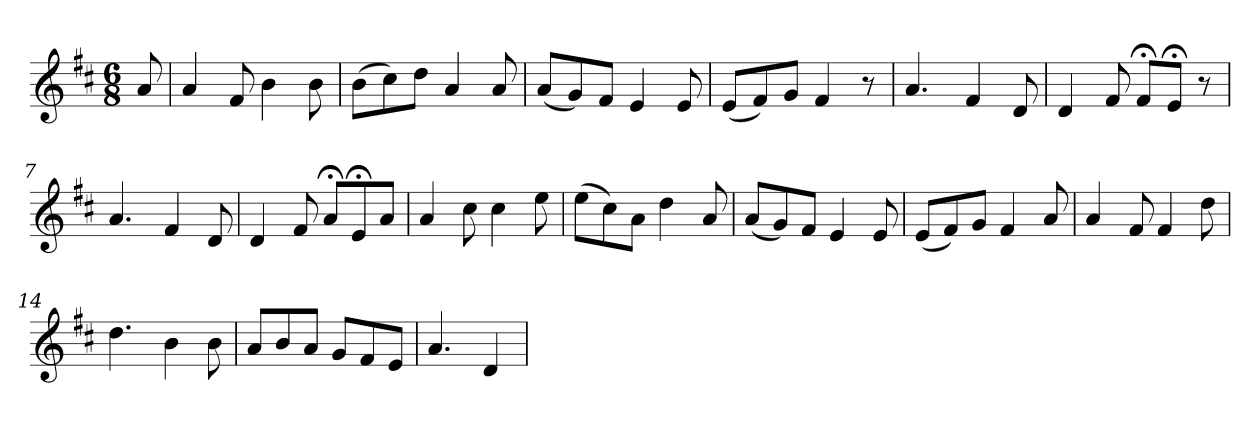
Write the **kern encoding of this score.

**kern
*part1
*staff1
*clefG2
*k[f#c#]
*D:
*M6/8
*MM120
=
8a
=1
4a
8f#
4b
8b
=2
(8b\L
8cc#\)
8dd\J
4a
8a
=3
(8a/L
8g/)
8f#/J
4e
8e
=4
(8e/L
8f#/)
8g/J
4f#
8r
=5
4.a
4f#
8d
=6
4d
8f#
8f#;</L
8e;</J
8r
=7
4.a
4f#
8d
=8
4d
8f#
8a;</L
8e;</
8a/J
=9
4a
8cc#
4cc#
8ee
=10
(8ee\L
8cc#\)
8a\J
4dd
8a
=11
(8a/L
8g/)
8f#/J
4e
8e
=12
(8e/L
8f#/)
8g/J
4f#
8a
=13
4a
8f#
4f#
8dd
=14
4.dd
4b
8b
=15
8a/L
8b/
8a/J
8g/L
8f#/
8e/J
=16
4.a
4d
=
*-
